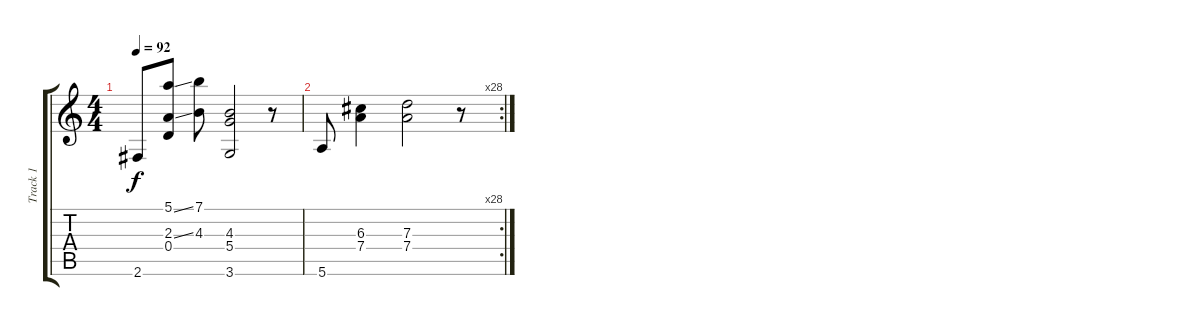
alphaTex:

\track ("Track 1" "Track 1") {instrument acousticguitarsteel}
\staff {score tabs}
\tuning (E4 B3 G3 D3 A2 E2) {hide}
\ts (4 4)
\tempo 92
\clef g2
\ks c
2.6.8{dy f} (5.1{ss} 2.3{ss} 0.4).8 (7.1 4.3).8 (4.3 5.4 3.6).2 r.8 |
\rc 28
5.6.8 (6.3 7.4).4 (7.3 7.4).2 r.8
